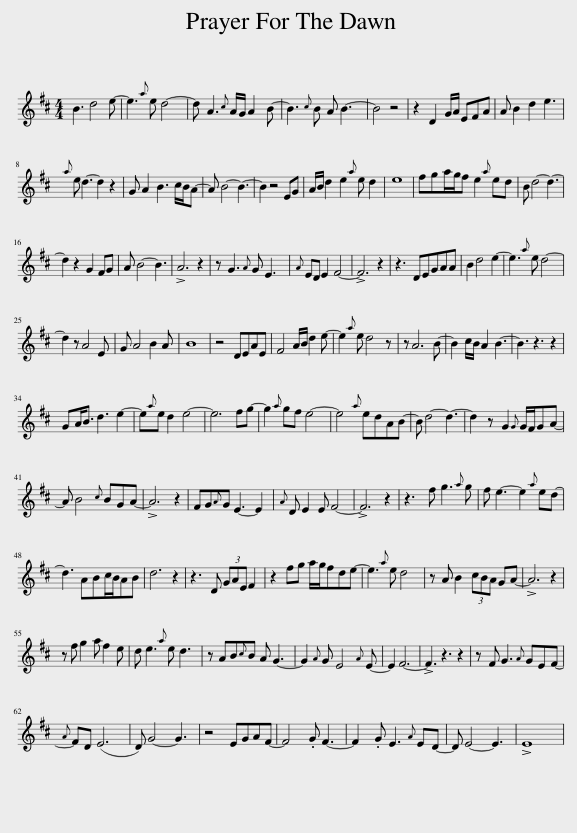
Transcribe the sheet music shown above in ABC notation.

X:1
L:1/8
M:4/4
I:linebreak $
K:D
V:1 treble
V:1
 B3 d4 e- | e3{a} e d4- | d A3{c} A/G/ A2 B- | B3{c} B A B3- | B4 z4 | %5
 z2 D2 G/A/ EFA | A B2 d2 e3 |${a} e d3- d2 z2 | G A2 B3 c/B/A- | A B4- B3- | %10
 B2 z4 EG | A/B/ d2 e2{a} e d2 | e8 | fga/g/f e2{a} ed | B d4- d3- |$ %15
 d2 z2 G2 FG | A B4- B3 | !>!A6 z2 | z G3{A} G E3 |{A} ED E2 F4- | %20
 !>!F6 z2 | z3 DEGAA | B2 d4 e2- | e3{a} e d4- |$ d2 z A4 E | %25
 G A4 B2 A | B8 | z4 DEAE | F4 A/B/ d2 e- | e2{a} e d4 z | %30
 z A6 B- | B2 c/B/ A2 B3- | B3 z3 z2 |$ GA<B d3 e2- | e{a}e d2 e4- | %35
 e6 fg- | g2{a} gf e4- | e4{a} edAB- | B d4- d3- | d2 z G2{G} G/F/GA- |$ %40
 A B4{c} BGA- | !>!A6 z2 | FG{A}G E3- E2 |{A} D E2 E F4- | !>!F6 z2 | %45
 z3 f g3{a} g | f e3- e2{a} ed- |$ d3 ABc/B/AB | d6 z2 | z3 D (3GAE F2 | %50
 z2 fg a/g/fde- | e3{a} e d4 | z A B2 (3cBA GA- | !>!A6 z2 |$ z f g2 a f2 e | %55
 d e3{a} e d3 | z AB{c}B A G3- | G2{A} G E4{A} E- | E2 F6- | !>!F3 z3 z2 | %60
 z F G3{A} GEF- |${A} FD (E6 | D) G4- G3 | z4 EGAF- | F4 .G F3- | %65
 F2 .G E3{A} ED- | D E4- E3 | !>!E8 | %68
